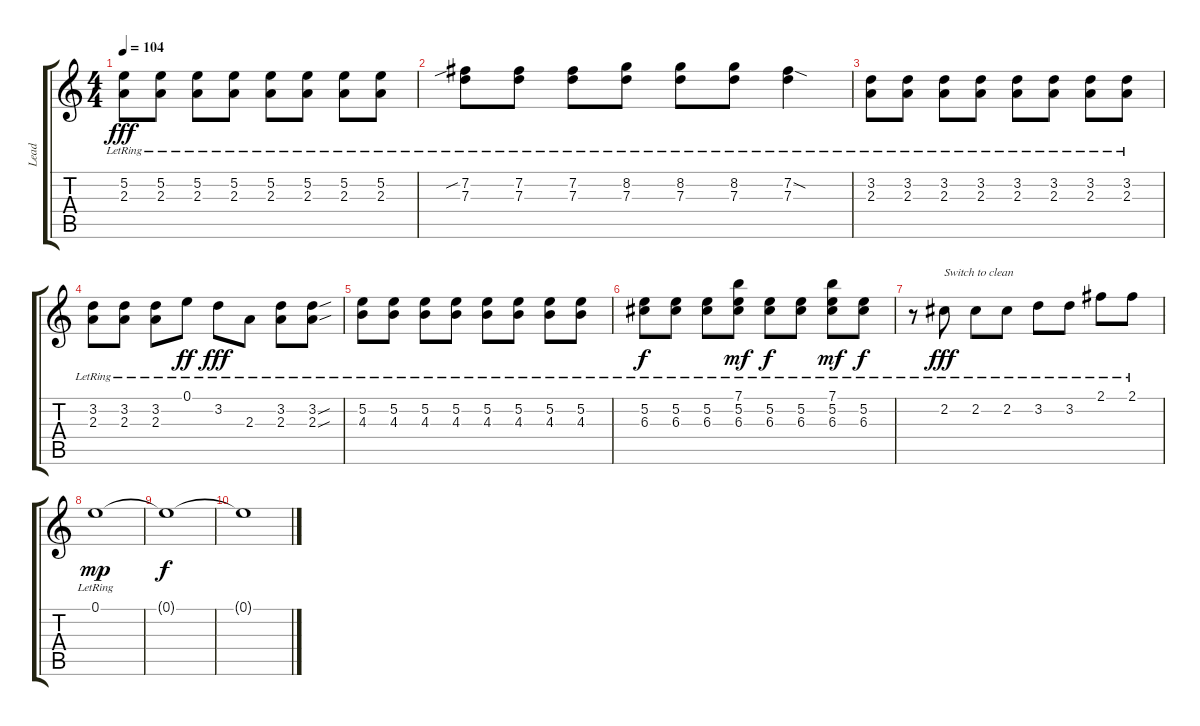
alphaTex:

\track ("Lead" "Lead") {instrument electricguitarclean}
\staff {score tabs}
\tuning (E4 B3 G3 D3 A2 E2) {hide}
\ts (4 4)
\tempo 104
\clef g2
\ks c
(5.2{lr} 2.3{lr}).8{dy fff} (5.2{lr} 2.3{lr}).8 (5.2{lr} 2.3{lr}).8 (5.2{lr} 2.3{lr}).8 (5.2{lr} 2.3{lr}).8 (5.2{lr} 2.3{lr}).8 (5.2{lr} 2.3{lr}).8 (5.2{lr} 2.3{lr}).8 |
(7.2{sib lr} 7.3{lr}).8 (7.2{lr} 7.3{lr}).8 (7.2{lr} 7.3{lr}).8 (8.2{lr} 7.3{lr}).8 (8.2{lr} 7.3{lr}).8 (8.2{lr} 7.3{lr}).8 (7.2{sod lr} 7.3{lr}).4 |
(3.2{lr} 2.3{lr}).8 (3.2{lr} 2.3{lr}).8 (3.2{lr} 2.3{lr}).8 (3.2{lr} 2.3{lr}).8 (3.2{lr} 2.3{lr}).8 (3.2{lr} 2.3{lr}).8 (3.2{lr} 2.3{lr}).8 (3.2{lr} 2.3{lr}).8 |
(3.2{lr} 2.3{lr}).8 (3.2{lr} 2.3{lr}).8 (3.2{lr} 2.3{lr}).8 0.1{lr}.8{dy ff} 3.2{lr}.8{dy fff} 2.3{lr}.8 (3.2{lr} 2.3{lr}).8 (3.2{sou lr} 2.3{sou lr}).8 |
(5.2{lr} 4.3{lr}).8 (5.2{lr} 4.3{lr}).8 (5.2{lr} 4.3{lr}).8 (5.2{lr} 4.3{lr}).8 (5.2{lr} 4.3{lr}).8 (5.2{lr} 4.3{lr}).8 (5.2{lr} 4.3{lr}).8 (5.2{lr} 4.3{lr}).8 |
(5.2{lr} 6.3{lr}).8{dy f} (5.2{lr} 6.3{lr}).8 (5.2{lr} 6.3{lr}).8 (7.1{lr} 5.2{lr} 6.3{lr}).8{dy mf} (5.2{lr} 6.3{lr}).8{dy f} (5.2{lr} 6.3{lr}).8 (7.1{lr} 5.2{lr} 6.3{lr}).8{dy mf} (5.2{lr} 6.3{lr}).8{dy f} |
r.8 2.2{lr}.8{txt "Switch to clean" dy fff volume 9 instrument electricguitarclean} 2.2{lr}.8 2.2{lr}.8 3.2{lr}.8 3.2{lr}.8 2.1{lr}.8 2.1{lr}.8 |
0.1{lr}.1{dy mp} |
0.1{t}.1{dy f} |
0.1{t}.1
